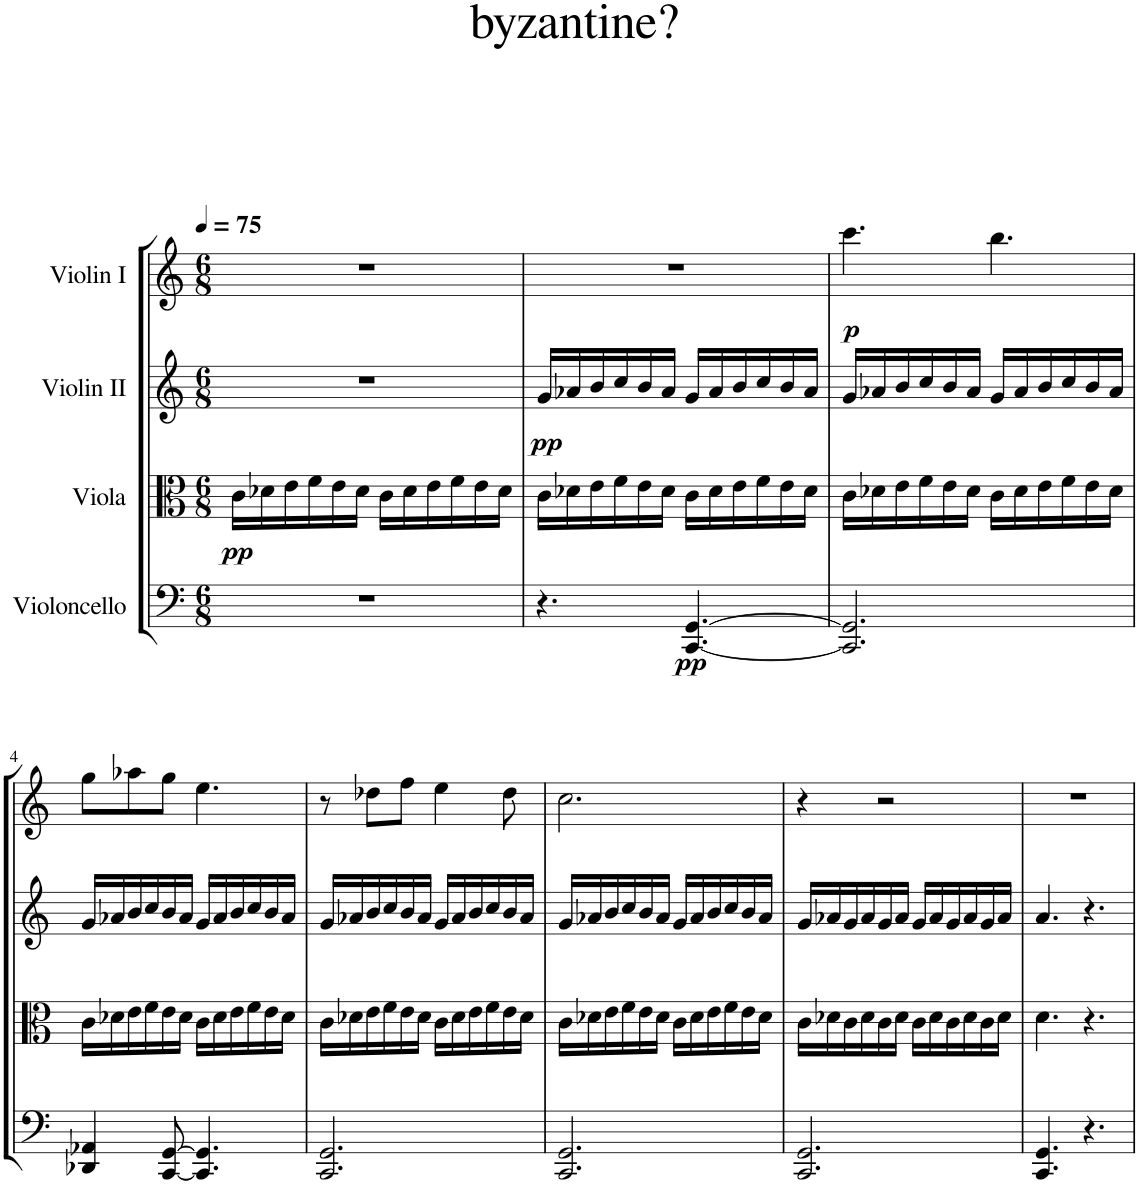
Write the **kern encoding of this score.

**kern	**dynam	**kern	**dynam	**kern	**dynam	**kern	**dynam
*part4	*part4	*part3	*part3	*part2	*part2	*part1	*part1
*staff4	*staff4	*staff3	*staff3	*staff2	*staff2	*staff1	*staff1
*I"Violoncello	*	*I"Viola	*	*I"Violin II	*	*I"Violin I	*
*I'Vc	*	*I'Vla	*	*I'Vln	*	*I'Vln	*
*clefF4	*	*clefC3	*	*clefG2	*	*clefG2	*
*k[]	*	*k[]	*	*k[]	*	*k[]	*
*M6/8	*	*M6/8	*	*M6/8	*	*M6/8	*
*MM75	*	*MM75	*	*MM75	*	*MM75	*
=1	=1	=1	=1	=1	=1	=1	=1
!	!	!	!LO:DY:b	!	!	!	!
2.r	.	16c\LL	pp	2.r	.	2.r	.
.	.	16d-X\	.	.	.	.	.
.	.	16e\	.	.	.	.	.
.	.	16f\	.	.	.	.	.
.	.	16e\	.	.	.	.	.
.	.	16d-\JJ	.	.	.	.	.
.	.	16c\LL	.	.	.	.	.
.	.	16d-\	.	.	.	.	.
.	.	16e\	.	.	.	.	.
.	.	16f\	.	.	.	.	.
.	.	16e\	.	.	.	.	.
.	.	16d-\JJ	.	.	.	.	.
=2	=2	=2	=2	=2	=2	=2	=2
!	!	!	!	!	!LO:DY:b	!	!
4.r	.	16c\LL	.	16g/LL	pp	2.r	.
.	.	16d-X\	.	16a-X/	.	.	.
.	.	16e\	.	16b/	.	.	.
.	.	16f\	.	16cc/	.	.	.
.	.	16e\	.	16b/	.	.	.
.	.	16d-\JJ	.	16a-/JJ	.	.	.
!	!LO:DY:b	!	!	!	!	!	!
[4.CC/ [4.GG/	pp	16c\LL	.	16g/LL	.	.	.
.	.	16d-\	.	16a-/	.	.	.
.	.	16e\	.	16b/	.	.	.
.	.	16f\	.	16cc/	.	.	.
.	.	16e\	.	16b/	.	.	.
.	.	16d-\JJ	.	16a-/JJ	.	.	.
=3	=3	=3	=3	=3	=3	=3	=3
!	!	!	!	!	!	!	!LO:DY:b
2.CC/] 2.GG/]	.	16c\LL	.	16g/LL	.	4.ccc\	p
.	.	16d-X\	.	16a-X/	.	.	.
.	.	16e\	.	16b/	.	.	.
.	.	16f\	.	16cc/	.	.	.
.	.	16e\	.	16b/	.	.	.
.	.	16d-\JJ	.	16a-/JJ	.	.	.
.	.	16c\LL	.	16g/LL	.	4.bb\	.
.	.	16d-\	.	16a-/	.	.	.
.	.	16e\	.	16b/	.	.	.
.	.	16f\	.	16cc/	.	.	.
.	.	16e\	.	16b/	.	.	.
.	.	16d-\JJ	.	16a-/JJ	.	.	.
!!LO:LB:g=z
=4	=4	=4	=4	=4	=4	=4	=4
4DD-X/ 4AA-X/	.	16c\LL	.	16g/LL	.	8gg\L	.
.	.	16d-X\	.	16a-X/	.	.	.
.	.	16e\	.	16b/	.	8aa-X\	.
.	.	16f\	.	16cc/	.	.	.
[8CC/ [8GG/	.	16e\	.	16b/	.	8gg\J	.
.	.	16d-\JJ	.	16a-/JJ	.	.	.
4.CC/] 4.GG/]	.	16c\LL	.	16g/LL	.	4.ee\	.
.	.	16d-\	.	16a-/	.	.	.
.	.	16e\	.	16b/	.	.	.
.	.	16f\	.	16cc/	.	.	.
.	.	16e\	.	16b/	.	.	.
.	.	16d-\JJ	.	16a-/JJ	.	.	.
=5	=5	=5	=5	=5	=5	=5	=5
2.CC/ 2.GG/	.	16c\LL	.	16g/LL	.	8r	.
.	.	16d-X\	.	16a-X/	.	.	.
.	.	16e\	.	16b/	.	8dd-X\L	.
.	.	16f\	.	16cc/	.	.	.
.	.	16e\	.	16b/	.	8ff\J	.
.	.	16d-\JJ	.	16a-/JJ	.	.	.
.	.	16c\LL	.	16g/LL	.	4ee\	.
.	.	16d-\	.	16a-/	.	.	.
.	.	16e\	.	16b/	.	.	.
.	.	16f\	.	16cc/	.	.	.
.	.	16e\	.	16b/	.	8dd-\	.
.	.	16d-\JJ	.	16a-/JJ	.	.	.
=6	=6	=6	=6	=6	=6	=6	=6
2.CC/ 2.GG/	.	16c\LL	.	16g/LL	.	2.cc\	.
.	.	16d-X\	.	16a-X/	.	.	.
.	.	16e\	.	16b/	.	.	.
.	.	16f\	.	16cc/	.	.	.
.	.	16e\	.	16b/	.	.	.
.	.	16d-\JJ	.	16a-/JJ	.	.	.
.	.	16c\LL	.	16g/LL	.	.	.
.	.	16d-\	.	16a-/	.	.	.
.	.	16e\	.	16b/	.	.	.
.	.	16f\	.	16cc/	.	.	.
.	.	16e\	.	16b/	.	.	.
.	.	16d-\JJ	.	16a-/JJ	.	.	.
=7	=7	=7	=7	=7	=7	=7	=7
2.CC/ 2.GG/	.	16c\LL	.	16g/LL	.	4r	.
.	.	16d-X\	.	16a-X/	.	.	.
.	.	16c\	.	16g/	.	.	.
.	.	16d-\	.	16a-/	.	.	.
.	.	16c\	.	16g/	.	2r	.
.	.	16d-\JJ	.	16a-/JJ	.	.	.
.	.	16c\LL	.	16g/LL	.	.	.
.	.	16d-\	.	16a-/	.	.	.
.	.	16c\	.	16g/	.	.	.
.	.	16d-\	.	16a-/	.	.	.
.	.	16c\	.	16g/	.	.	.
.	.	16d-\JJ	.	16a-/JJ	.	.	.
=8	=8	=8	=8	=8	=8	=8	=8
4.CC/ 4.GG/	.	4.d\	.	4.a/	.	2.r	.
4.r	.	4.r	.	4.r	.	.	.
=	=	=	=	=	=	=	=
*-	*-	*-	*-	*-	*-	*-	*-
